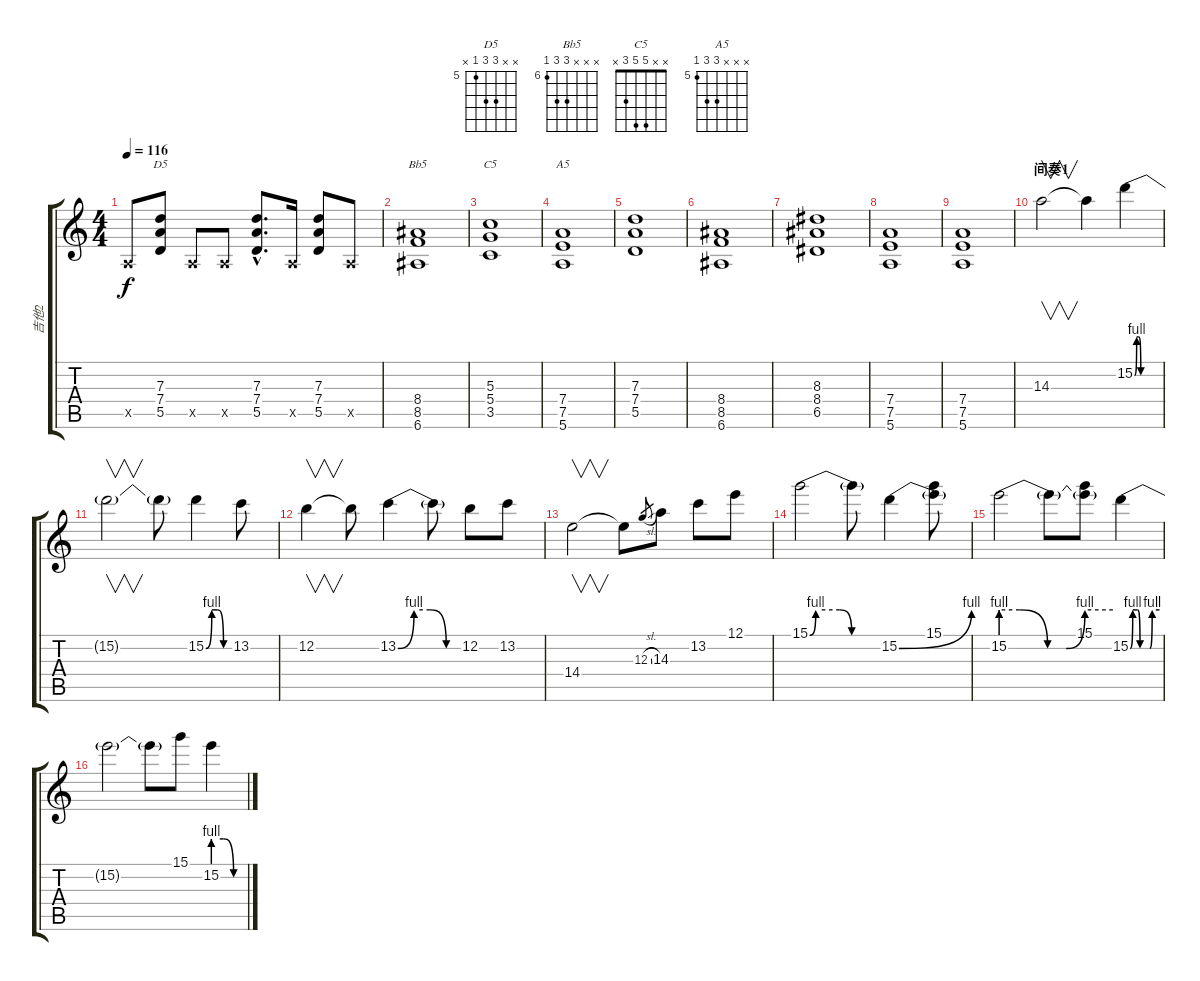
\track ("吉他2" "吉他2") {instrument overdrivenguitar}
\staff {score tabs}
\tuning (E4 B3 G3 D3 A2 E2) {hide}
\chord ("D5" x x 7 7 5 x) {firstfret 5}
\chord ("Bb5" x x x 8 8 6) {firstfret 6}
\chord ("C5" x x 5 5 3 x)
\chord ("A5" x x x 7 7 5) {firstfret 5}
\ts (4 4)
\tempo 116
\clef g2
\ks c
0.5{x}.8{dy f} (7.3 7.4 5.5).8{ch "D5"} 0.5{x}.8 0.5{x}.8 (7.3{hac} 7.4{hac} 5.5{hac}).8{d} 0.5{x}.16 (7.3 7.4 5.5).8 0.5{x}.8 |
(8.4 8.5 6.6).1{ch "Bb5"} |
(5.3 5.4 3.5).1{ch "C5"} |
(7.4 7.5 5.6).1{ch "A5"} |
(7.3 7.4 5.5).1 |
(8.4 8.5 6.6).1 |
(8.3 8.4 6.5).1 |
(7.4 7.5 5.6).1 |
(7.4 7.5 5.6).1 |
\section ("" "间奏1")
14.3.2{v} 14.3{t}.4 15.2{be (custom 0 0 5 4 10 4 15 0 60 0)}.4 |
15.2{t}.2{v} 15.2{t}.8 15.2{be (custom 0 0 15 4 30 4 45 0 60 0)}.4 13.2.8 |
12.2.4{v} 12.2{t}.8 13.2{be (custom 0 0 15 4 30 4 45 0 60 0)}.4 13.2{t}.8 12.2.8 13.2.8 |
14.4.2{v} 14.4{t}.8 12.3{sl}.8{gr} 14.3.8 13.2.8 12.1.8 |
15.1{be (custom 0 0 5 4 25 4 35 0 60 0)}.2 15.1{t}.8 15.2{be (bend 0 0 60 4)}.4 (15.1 15.2{t}).8 |
15.2{be (custom 0 4 10 4 25 0 35 0 45 4 60 4)}.2 15.2{t}.8 (15.1 15.2{t}).8 15.2{be (custom 0 0 5 4 15 4 20 0 40 0 45 4 60 4)}.4 |
15.2{t}.2 15.2{t}.8 15.1.8 15.2{be (custom 0 4 20 4 40 0 60 0)}.4
